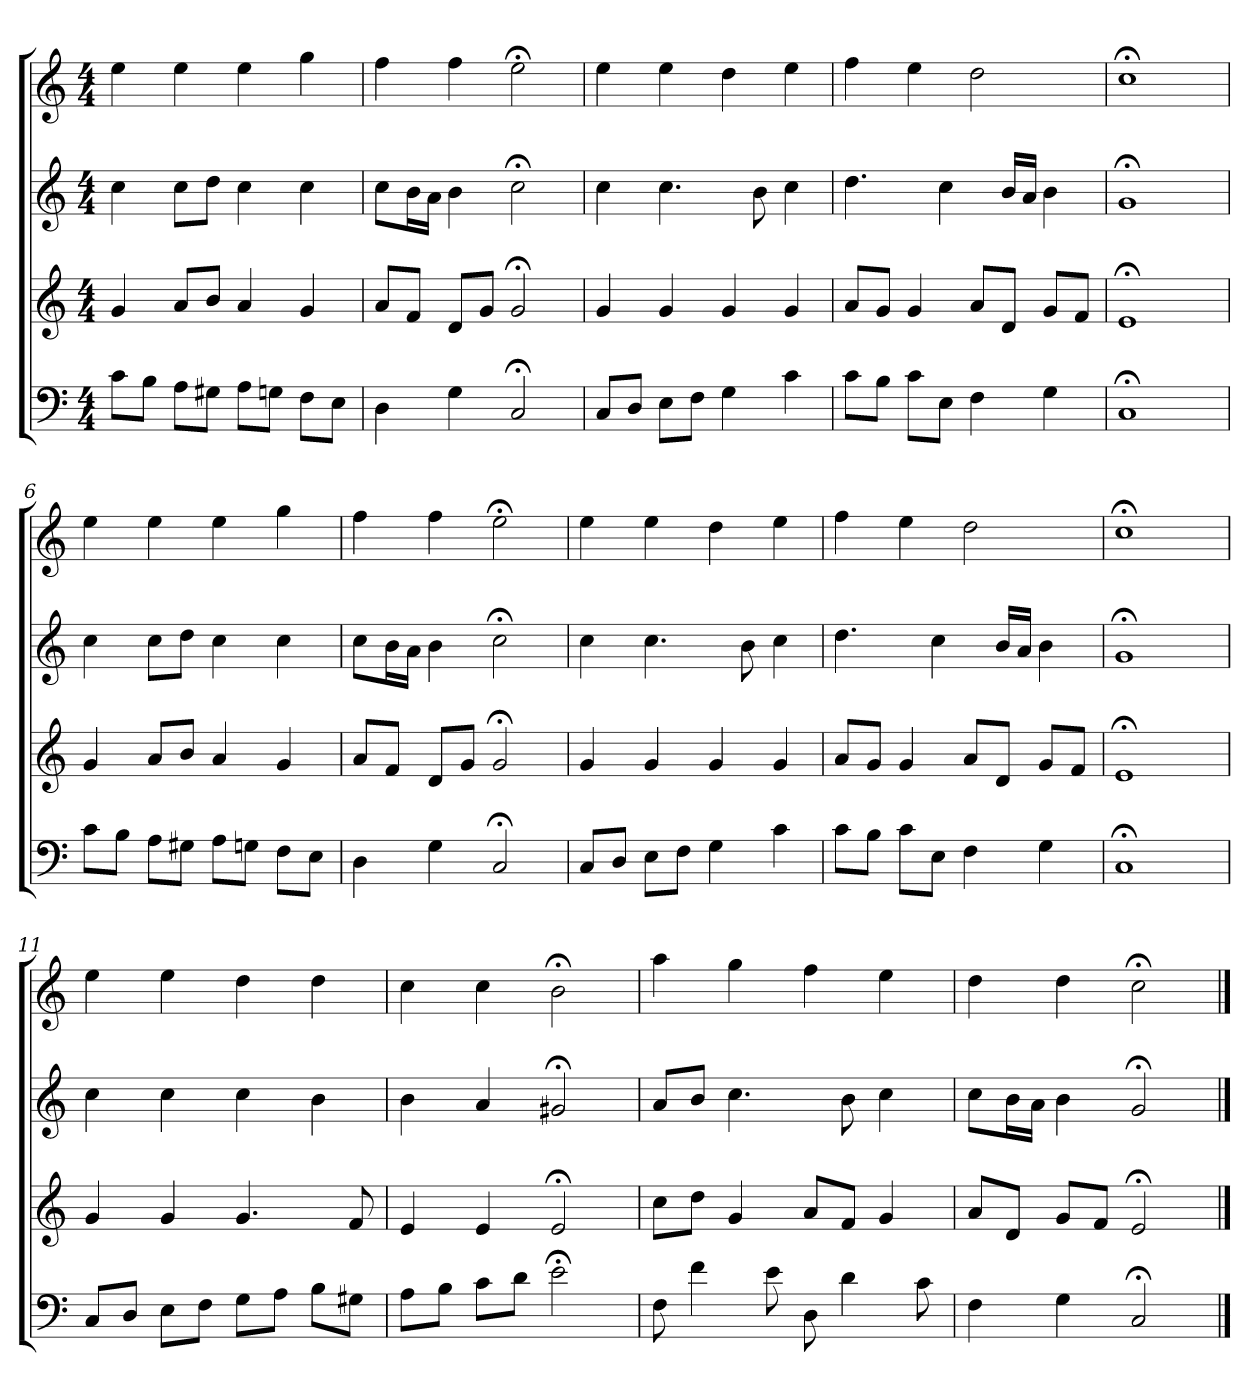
**kern	**kern	**kern	**kern
*part4	*part3	*part2	*part1
*staff4	*staff3	*staff2	*staff1
*clefF4	*clefG2	*clefG2	*clefG2
*k[]	*k[]	*k[]	*k[]
*C:	*C:	*C:	*C:
*M4/4	*M4/4	*M4/4	*M4/4
=1	=1	=1	=1
8c\L	4g	4cc	4ee
8B\J	.	.	.
8A\L	8a/L	8cc\L	4ee
8G#X\J	8b/J	8dd\J	.
8A\L	4a	4cc	4ee
8Gn\J	.	.	.
8F\L	4g	4cc	4gg
8E\J	.	.	.
=2	=2	=2	=2
4D	8a/L	8cc\L	4ff
.	8f/J	16b\L	.
.	.	16a\JJ	.
4G	8d/L	4b	4ff
.	8g/J	.	.
2C;<	2g;<	2cc;<	2ee;<
=3	=3	=3	=3
8C/L	4g	4cc	4ee
8D/J	.	.	.
8E\L	4g	4.cc	4ee
8F\J	.	.	.
4G	4g	.	4dd
.	.	8b	.
4c	4g	4cc	4ee
=4	=4	=4	=4
8c\L	8a/L	4.dd	4ff
8B\J	8g/J	.	.
8c\L	4g	.	4ee
8E\J	.	4cc	.
4F	8a/L	.	2dd
.	8d/J	16b/LL	.
.	.	16a/JJ	.
4G	8g/L	4b	.
.	8f/J	.	.
=5	=5	=5	=5
1C;<	1e;<	1g;<	1cc;<
=6	=6	=6	=6
8c\L	4g	4cc	4ee
8B\J	.	.	.
8A\L	8a/L	8cc\L	4ee
8G#X\J	8b/J	8dd\J	.
8A\L	4a	4cc	4ee
8Gn\J	.	.	.
8F\L	4g	4cc	4gg
8E\J	.	.	.
=7	=7	=7	=7
4D	8a/L	8cc\L	4ff
.	8f/J	16b\L	.
.	.	16a\JJ	.
4G	8d/L	4b	4ff
.	8g/J	.	.
2C;<	2g;<	2cc;<	2ee;<
=8	=8	=8	=8
8C/L	4g	4cc	4ee
8D/J	.	.	.
8E\L	4g	4.cc	4ee
8F\J	.	.	.
4G	4g	.	4dd
.	.	8b	.
4c	4g	4cc	4ee
=9	=9	=9	=9
8c\L	8a/L	4.dd	4ff
8B\J	8g/J	.	.
8c\L	4g	.	4ee
8E\J	.	4cc	.
4F	8a/L	.	2dd
.	8d/J	16b/LL	.
.	.	16a/JJ	.
4G	8g/L	4b	.
.	8f/J	.	.
=10	=10	=10	=10
1C;<	1e;<	1g;<	1cc;<
=11	=11	=11	=11
8C/L	4g	4cc	4ee
8D/J	.	.	.
8E\L	4g	4cc	4ee
8F\J	.	.	.
8G\L	4.g	4cc	4dd
8A\J	.	.	.
8B\L	.	4b	4dd
8G#X\J	8f	.	.
=12	=12	=12	=12
8A\L	4e	4b	4cc
8B\J	.	.	.
8c\L	4e	4a	4cc
8d\J	.	.	.
2e;<	2e;<	2g#X;<	2b;<
=13	=13	=13	=13
8F	8cc\L	8a/L	4aa
4f	8dd\J	8b/J	.
.	4g	4.cc	4gg
8e	.	.	.
8D	8a/L	.	4ff
4d	8f/J	8b	.
.	4g	4cc	4ee
8c	.	.	.
=14	=14	=14	=14
4F	8a/L	8cc\L	4dd
.	8d/J	16b\L	.
.	.	16a\JJ	.
4G	8g/L	4b	4dd
.	8f/J	.	.
2C;<	2e;<	2g;<	2cc;<
==	==	==	==
*-	*-	*-	*-
